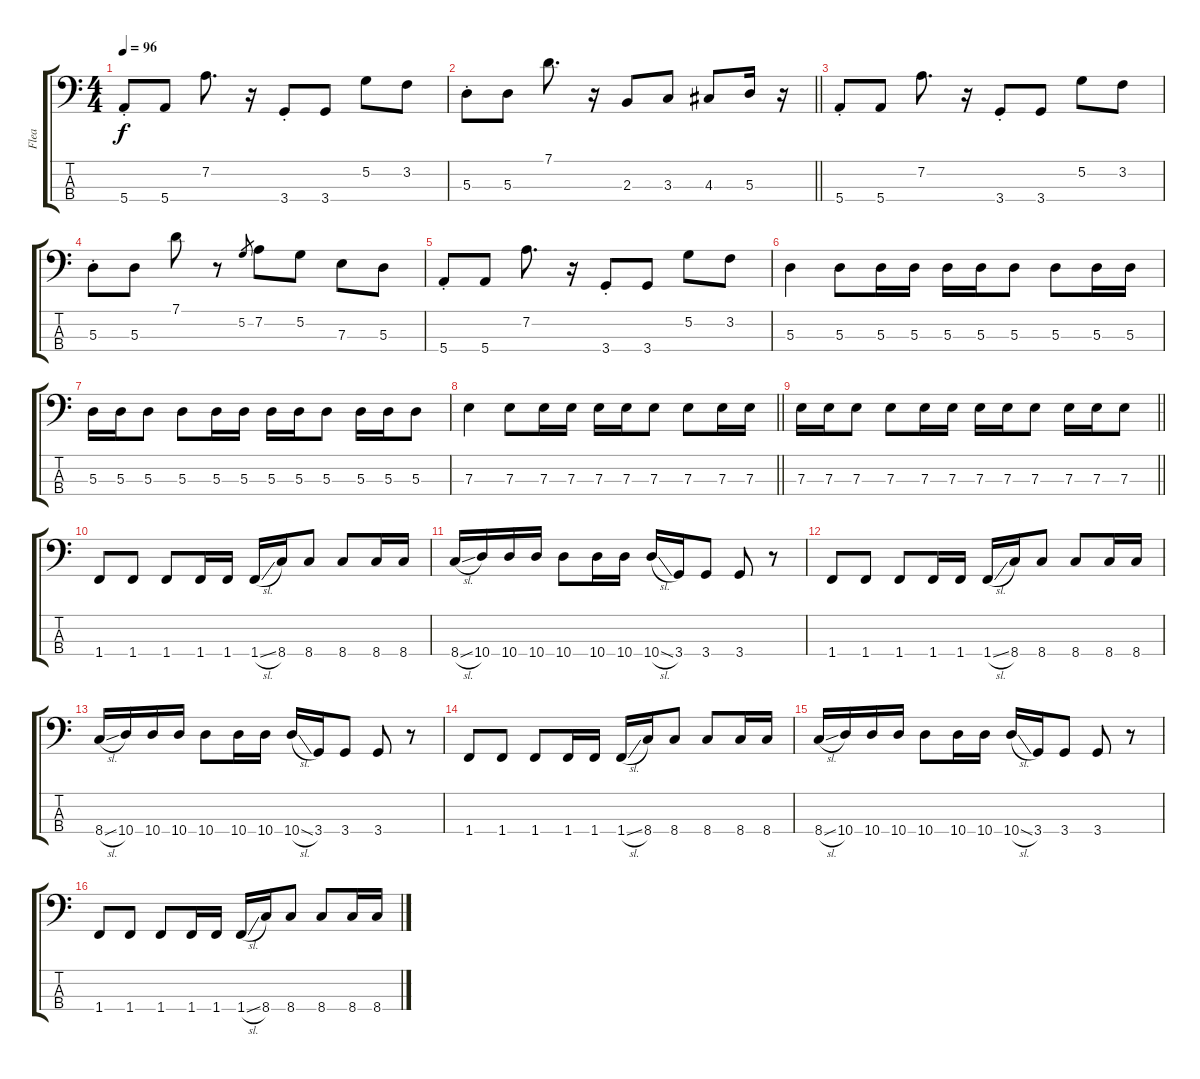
\track ("Flea" "Flea") {instrument electricbassfinger}
\staff {score tabs}
\tuning (G2 D2 A1 E1) {hide}
\ts (4 4)
\tempo 96
\clef f4
\ks c
5.4{st}.8{dy f} 5.4.8 7.2.8{d} r.16 3.4{st}.8 3.4.8 5.2.8 3.2.8 |
\barLineRight lightlight
5.3{st}.8 5.3.8 7.1.8{d} r.16 2.3.8 3.3.8 4.3.8 5.3.16 r.16 |
5.4{st}.8 5.4.8 7.2.8{d} r.16 3.4{st}.8 3.4.8 5.2.8 3.2.8 |
5.3{st}.8 5.3.8 7.1.8 r.8 5.2.8{gr} 7.2.8 5.2.8 7.3.8 5.3.8 |
5.4{st}.8 5.4.8 7.2.8{d} r.16 3.4{st}.8 3.4.8 5.2.8 3.2.8 |
5.3.4 5.3.8 5.3.16 5.3.16 5.3.16 5.3.16 5.3.8 5.3.8 5.3.16 5.3.16 |
5.3.16 5.3.16 5.3.8 5.3.8 5.3.16 5.3.16 5.3.16 5.3.16 5.3.8 5.3.16 5.3.16 5.3.8 |
\barLineRight lightlight
7.3.4 7.3.8 7.3.16 7.3.16 7.3.16 7.3.16 7.3.8 7.3.8 7.3.16 7.3.16 |
\barLineRight lightlight
7.3.16 7.3.16 7.3.8 7.3.8 7.3.16 7.3.16 7.3.16 7.3.16 7.3.8 7.3.16 7.3.16 7.3.8 |
1.4.8 1.4.8 1.4.8 1.4.16 1.4.16 1.4{sl}.16 8.4.16 8.4.8 8.4.8 8.4.16 8.4.16 |
8.4{sl}.16 10.4.16 10.4.16 10.4.16 10.4.8 10.4.16 10.4.16 10.4{sl}.16 3.4.16 3.4.8 3.4.8 r.8 |
1.4.8 1.4.8 1.4.8 1.4.16 1.4.16 1.4{sl}.16 8.4.16 8.4.8 8.4.8 8.4.16 8.4.16 |
8.4{sl}.16 10.4.16 10.4.16 10.4.16 10.4.8 10.4.16 10.4.16 10.4{sl}.16 3.4.16 3.4.8 3.4.8 r.8 |
1.4.8 1.4.8 1.4.8 1.4.16 1.4.16 1.4{sl}.16 8.4.16 8.4.8 8.4.8 8.4.16 8.4.16 |
8.4{sl}.16 10.4.16 10.4.16 10.4.16 10.4.8 10.4.16 10.4.16 10.4{sl}.16 3.4.16 3.4.8 3.4.8 r.8 |
1.4.8 1.4.8 1.4.8 1.4.16 1.4.16 1.4{sl}.16 8.4.16 8.4.8 8.4.8 8.4.16 8.4.16
